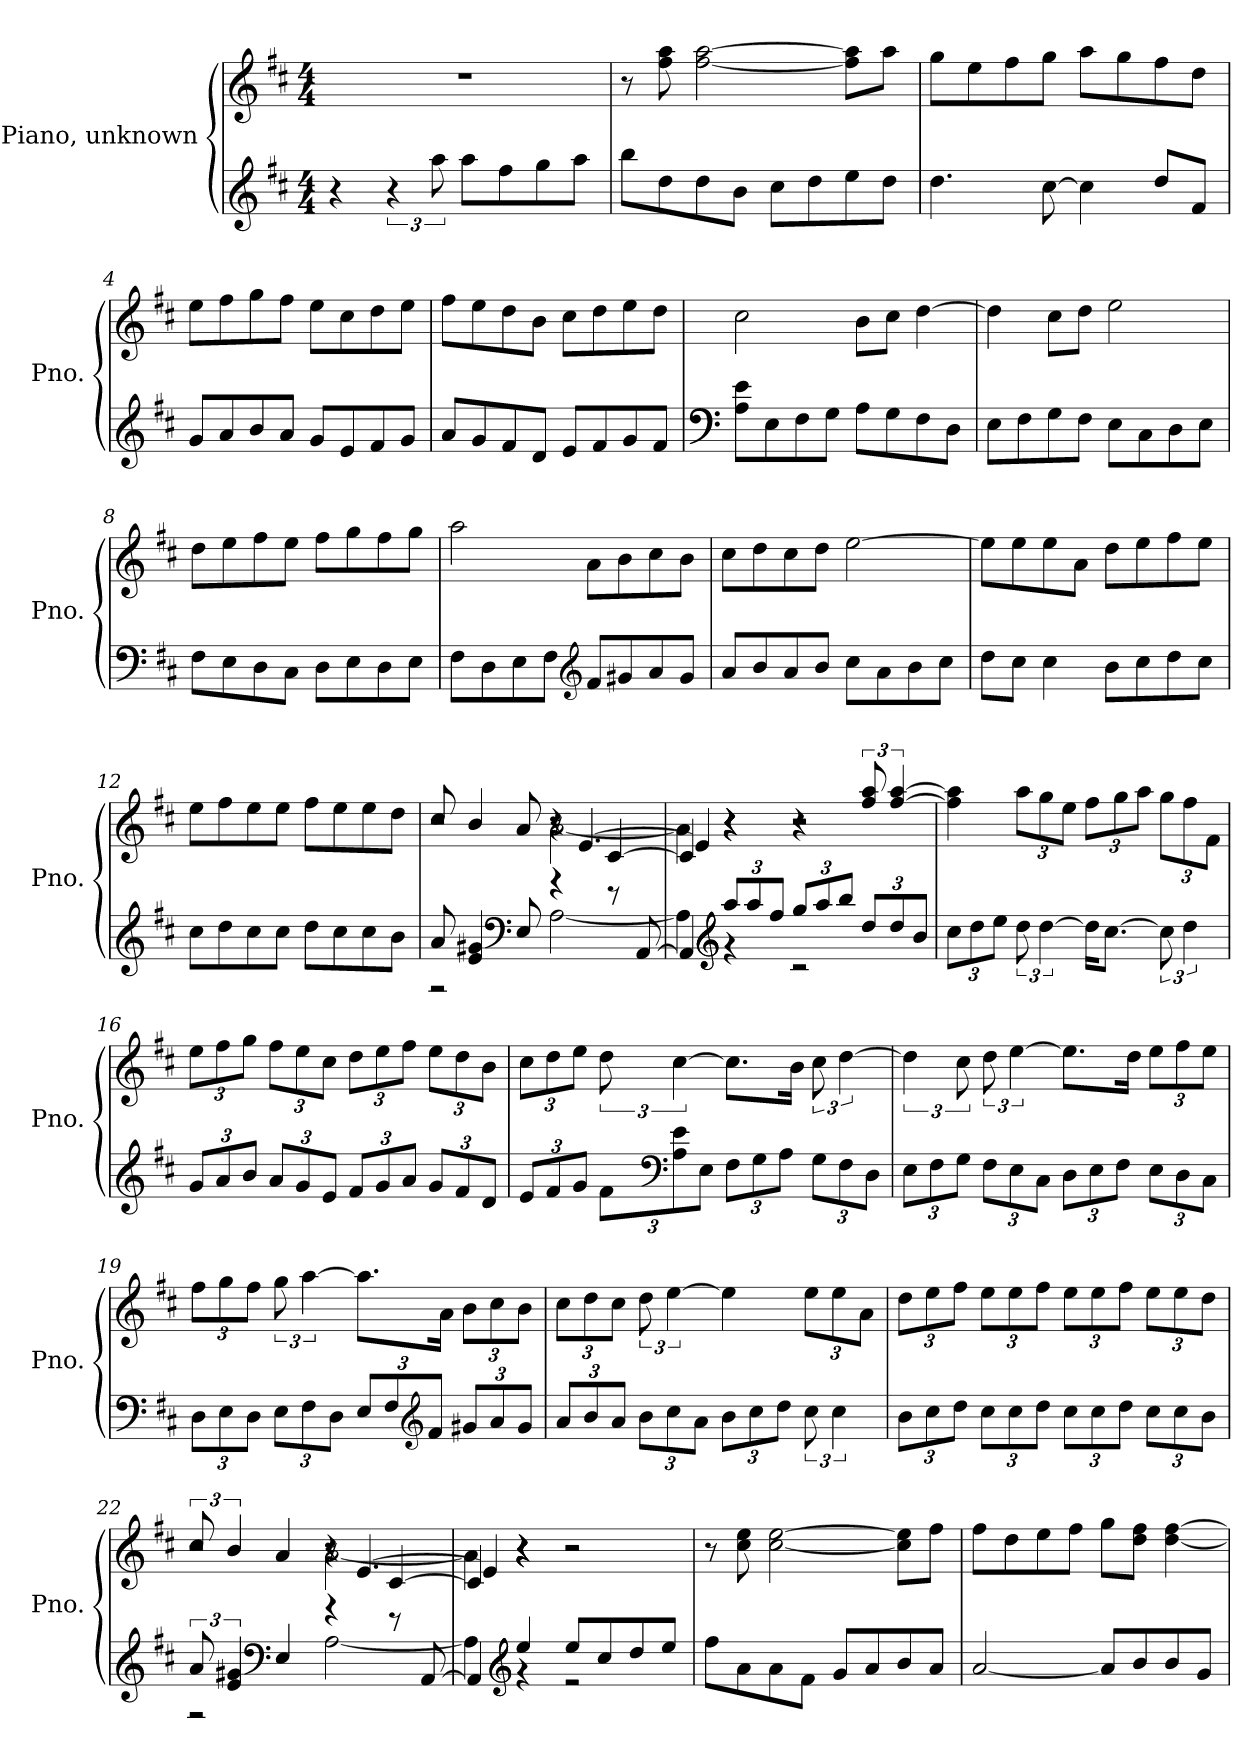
**kern	**kern
*part1	*part1
*staff2	*staff1
*I"Piano, unknown	*
*I'Pno.	*
*clefG2	*clefG2
*k[f#c#]	*k[f#c#]
*M4/4	*M4/4
*MM120	*MM120
=1	=1
4r	1r
6r	.
12aa\	.
8aa\L	.
8ff#\	.
8gg\	.
8aa\J	.
=2	=2
8bb\L	8r
8dd\	8ff#\ 8aa\
8dd\	[2ff#\ [2aa\
8b\J	.
8cc#\L	.
8dd\	.
8ee\	8ff#\] 8aa\]L
8dd\J	8aa\J
=3	=3
4.dd\	8gg\L
.	8ee\
.	8ff#\
[8cc#\	8gg\J
4cc#\]	8aa\L
.	8gg\
8dd/L	8ff#\
8f#/J	8dd\J
=4	=4
8g/L	8ee\L
8a/	8ff#\
8b/	8gg\
8a/J	8ff#\J
8g/L	8ee\L
8e/	8cc#\
8f#/	8dd\
8g/J	8ee\J
=5	=5
8a/L	8ff#\L
8g/	8ee\
8f#/	8dd\
8d/J	8b\J
8e/L	8cc#\L
8f#/	8dd\
8g/	8ee\
8f#/J	8dd\J
!!LO:LB:g=z
=6	=6
*clefF4	*
8A\ 8e\L	2cc#\
8E\	.
8F#\	.
8G\J	.
8A\L	8b\L
8G\	8cc#\J
8F#\	[4dd\
8D\J	.
=7	=7
8E\L	4dd\]
8F#\	.
8G\	8cc#\L
8F#\J	8dd\J
8E\L	2ee\
8C#\	.
8D\	.
8E\J	.
=8	=8
8F#\L	8dd\L
8E\	8ee\
8D\	8ff#\
8C#\J	8ee\J
8D\L	8ff#\L
8E\	8gg\
8D\	8ff#\
8E\J	8gg\J
=9	=9
8F#\L	2aa\
8D\	.
8E\	.
8F#\J	.
*clefG2	*
8f#/L	8a\L
8g#X/	8b\
8a/	8cc#\
8g#/J	8b\J
=10	=10
8a/L	8cc#\L
8b/	8dd\
8a/	8cc#\
8b/J	8dd\J
8cc#\L	[2ee\
8a\	.
8b\	.
8cc#\J	.
!!LO:LB:g=z
=11	=11
8dd\L	8ee\L]
8cc#\J	8ee\
4cc#\	8ee\
.	8a\J
8b\L	8dd\L
8cc#\	8ee\
8dd\	8ff#\
8cc#\J	8ee\J
=12	=12
8cc#\L	8ee\L
8dd\	8ff#\
8cc#\	8ee\
8cc#\J	8ee\J
8dd\L	8ff#\L
8cc#\	8ee\
8cc#\	8ee\
8b\J	8dd\J
=13	=13
*^	*^
*	*	*	*^
8a/	2r	8cc#/	2r	2r
4e/ 4g#X/	.	4b/	.	.
*clefF4	*	*	*	*
8E/	.	8a/	.	.
4r	[2A\	4r	[2a\	8r
.	.	.	.	[4.e/
8r	.	[4c#/	.	.
[8AA/	.	.	.	.
=14	=14	=14	=14	=14
4AA/]	4A\]	4c#/]	4a\]	4e/]
*clefG2	*	*	*	*
*Xbrackettup	*	*	*	*
12aa/L	4r	4r	4r	4r
12aa/	.	.	.	.
12ff#/J	.	.	.	.
12gg/L	2r	4r	2r	2r
12aa/	.	.	.	.
12bb/J	.	.	.	.
12dd/L	.	12ff#/ 12aa/	.	.
12dd/	.	[6ff#/ [6aa/	.	.
12b/J	.	.	.	.
*v	*v	*	*	*
*	*v	*v	*v
!!LO:LB:g=z
=15	=15
12cc#\L	4ff#\] 4aa\]
12dd\	.
12ee\J	.
*brackettup	*Xbrackettup
12dd\	12aa\L
[6dd\	12gg\
.	12ee\J
16dd\KL]	12ff#\L
[8.cc#\J	.
.	12gg\
.	12aa\J
12cc#\]	12gg\L
6dd\	12ff#\
.	12f#\J
=16	=16
*Xbrackettup	*
12g/L	12ee\L
12a/	12ff#\
12b/J	12gg\J
12a/L	12ff#\L
12g/	12ee\
12e/J	12cc#\J
12f#/L	12dd\L
12g/	12ee\
12a/J	12ff#\J
12g/L	12ee\L
12f#/	12dd\
12d/J	12b\J
=17	=17
12e/L	12cc#\L
12f#/	12dd\
12g/J	12ee\J
*	*brackettup
12f#\L	12dd\
*clefF4	*
12A\ 12e\	[6cc#\
12E\J	.
12F#\L	8.cc#\L]
12G\	.
12A\J	.
.	16b\Jk
12G\L	12cc#\
12F#\	[6dd\
12D\J	.
!!LO:LB:g=z
=18	=18
12E\L	6dd\]
12F#\	.
12G\J	12cc#\
12F#\L	12dd\
12E\	[6ee\
12C#\J	.
12D\L	8.ee\L]
12E\	.
12F#\J	.
.	16dd\Jk
*	*Xbrackettup
12E\L	12ee\L
12D\	12ff#\
12C#\J	12ee\J
=19	=19
12D\L	12ff#\L
12E\	12gg\
12D\J	12ff#\J
*	*brackettup
12E\L	12gg\
12F#\	[6aa\
12D\J	.
12E/L	8.aa\L]
12F#/	.
*clefG2	*
12f#/J	.
.	16a\Jk
*	*Xbrackettup
12g#X/L	12b\L
12a/	12cc#\
12g#/J	12b\J
=20	=20
12a/L	12cc#\L
12b/	12dd\
12a/J	12cc#\J
*	*brackettup
12b\L	12dd\
12cc#\	[6ee\
12a\J	.
12b\L	4ee\]
12cc#\	.
12dd\J	.
*brackettup	*Xbrackettup
12cc#\	12ee\L
6cc#\	12ee\
.	12a\J
!!LO:LB:g=z
=21	=21
*Xbrackettup	*
12b\L	12dd\L
12cc#\	12ee\
12dd\J	12ff#\J
12cc#\L	12ee\L
12cc#\	12ee\
12dd\J	12ff#\J
12cc#\L	12ee\L
12cc#\	12ee\
12dd\J	12ff#\J
12cc#\L	12ee\L
12cc#\	12ee\
12b\J	12dd\J
=22	=22
*brackettup	*brackettup
*^	*^
*	*	*	*^
12a/	2r	12cc#/	2r	2r
6e/ 6g#X/	.	6b/	.	.
*clefF4	*	*	*	*
4E/	.	4a/	.	.
4r	[2A\	4r	[2a\	8r
.	.	.	.	[4.e/
8r	.	[4c#/	.	.
[8AA/	.	.	.	.
=23	=23	=23	=23	=23
4AA/]	4A\]	4c#/]	4a\]	4e/]
*clefG2	*	*	*	*
4ee/	4r	4r	4r	4r
8ee/L	2r	2r	2r	2r
8cc#/	.	.	.	.
8dd/	.	.	.	.
8ee/J	.	.	.	.
*v	*v	*	*	*
*	*v	*v	*v
=24	=24
8ff#\L	8r
8a\	8cc#\ 8ee\
8a\	[2cc#\ [2ee\
8f#\J	.
8g/L	.
8a/	.
8b/	8cc#\] 8ee\]L
8a/J	8ff#\J
!!LO:PB:g=z
=25	=25
[2a/	8ff#\L
.	8dd\
.	8ee\
.	8ff#\J
8a/L]	8gg\L
8b/	8dd\ 8ff#\J
8b/	[4dd\ [4ff#\
8g/J	.
=	=
*-	*-
